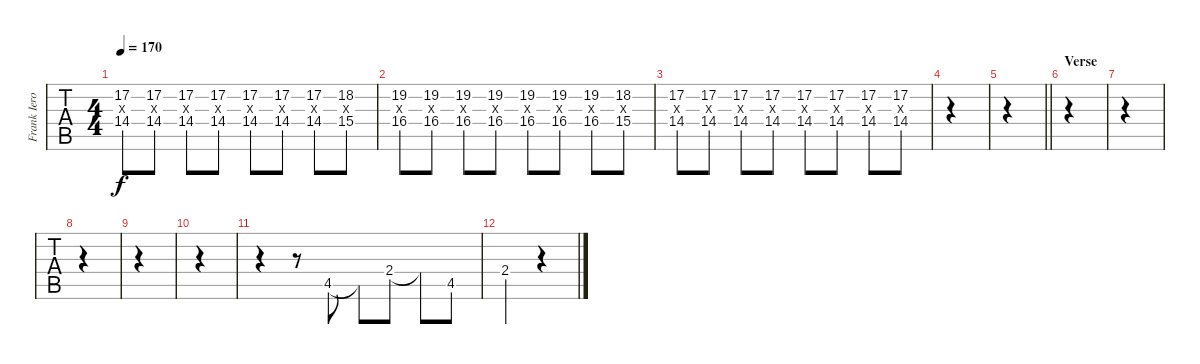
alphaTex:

\track ("Frank Iero - Guitar Two" "Frank Iero") {instrument distortionguitar}
\staff {tabs}
\tuning (E4 B3 G3 D3 A2 E2) {hide}
\ts (4 4)
\tempo 170
\clef g2
\ks c
(17.2 14.3{x} 14.4).8{dy f} (17.2 14.3{x} 14.4).8 (17.2 14.3{x} 14.4).8 (17.2 14.3{x} 14.4).8 (17.2 14.3{x} 14.4).8 (17.2 14.3{x} 14.4).8 (17.2 14.3{x} 14.4).8 (18.2 14.3{x} 15.4).8 |
(19.2 16.3{x} 16.4).8 (19.2 16.3{x} 16.4).8 (19.2 16.3{x} 16.4).8 (19.2 16.3{x} 16.4).8 (19.2 16.3{x} 16.4).8 (19.2 16.3{x} 16.4).8 (19.2 16.3{x} 16.4).8 (18.2 16.3{x} 15.4).8 |
(17.2 14.3{x} 14.4).8 (17.2 14.3{x} 14.4).8 (17.2 14.3{x} 14.4).8 (17.2 14.3{x} 14.4).8 (17.2 14.3{x} 14.4).8 (17.2 14.3{x} 14.4).8 (17.2 14.3{x} 14.4).8 (17.2 14.3{x} 14.4).8 |
|
\barLineRight lightlight
|
\section ("" "Verse")
|
|
|
|
|
r.4{balance 0} r.8 4.5.8 4.5{t}.8 2.4.8 2.4{t}.8 4.5.8 |
2.4.4 r.4
